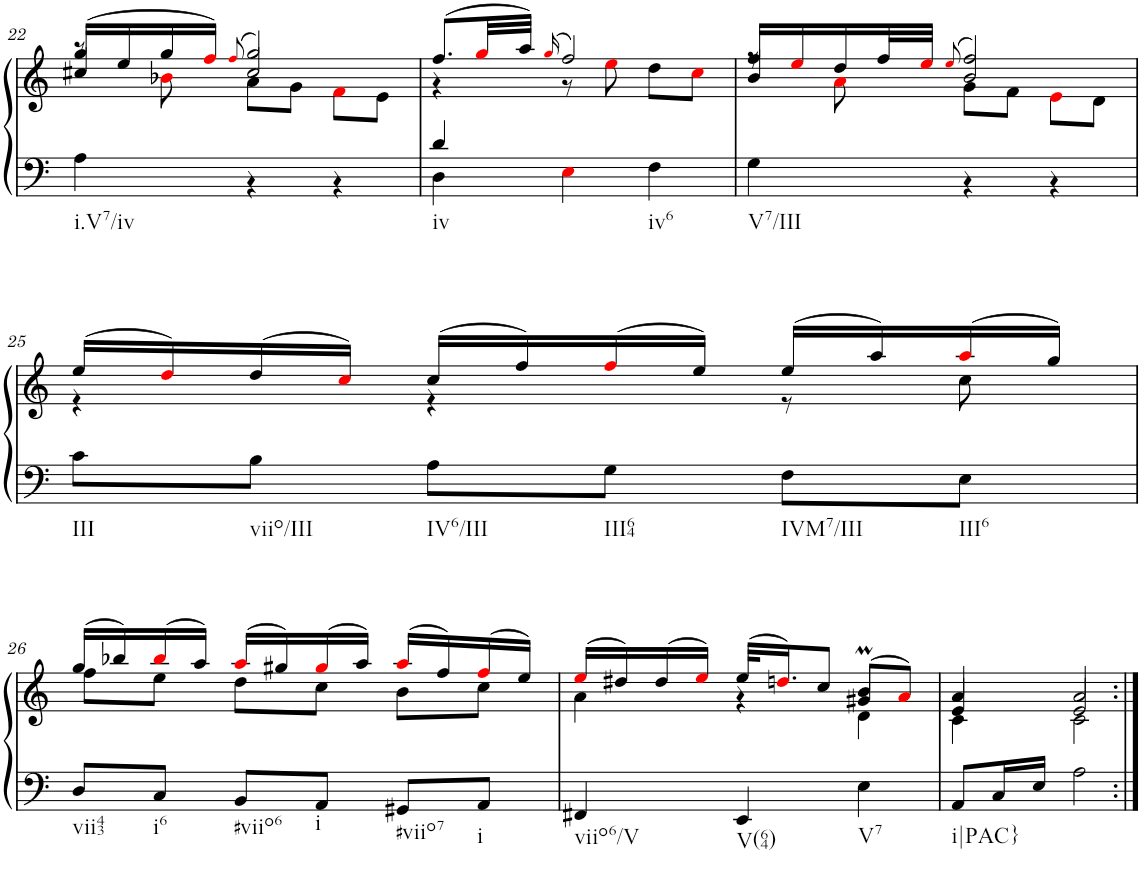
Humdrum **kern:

**kern	**kern
*part1	*part1
*staff2	*staff1
*I"Klavier linke Hand	*
!!LO:PB:g=z
*clefF4	*clefG2
*k[]	*k[]
*M3/4	*M3/4
=22	=22
*^	*^
*	*	*	*^
!LO:TX:b:t=i.V7/iv	!	!	!	!
2.ryy	4A\	(16gg/LL	8r	4cc#X/
.	.	16ee/	.	.
.	.	16gg/	8b-Xi\	.
.	.	16ffi/JJ)	.	.
.	.	(8qffi/	.	.
.	4r	2gg/)	8a\L	2cc#/
.	.	.	8g\J	.
.	4r	.	8fi\L	.
.	.	.	8e\J	.
*	*	*	*v	*v
=23	=23	=23	=23
!LO:TX:b:t=iv	!	!	!
4d/	4D\	(8.ff/L	4r
.	.	32ggi/LL	.
.	.	32aa/JJJ)	.
.	.	(16qggi/	.
4ryy	4Ei\	2ff/)	8r
.	.	.	8eei\
!LO:TX:b:t=iv6	!	!	!
4ryy	4F\	.	8dd\L
.	.	.	8cci\J
=24	=24	=24	=24
*	*	*	*^
!LO:TX:b:t=V7/III	!	!	!	!
2.ryy	4G\	16ff/LL	8r	4b/
.	.	16eei/	.	.
.	.	16dd/	8ai\	.
.	.	32ff/L	.	.
.	.	32eei/JJJ	.	.
.	.	(8qeei/	.	.
.	4r	2ff/)	8g\L	2b/
.	.	.	8f\J	.
.	4r	.	8ei\L	.
.	.	.	8d\J	.
*	*	*	*v	*v
!!LO:LB:g=z
=25	=25	=25	=25
!LO:TX:b:t=III	!	!	!
!LO:TX:b:t=viio/III	!	!	!
!LO:TX:b:t=IV6/III	!	!	!
!LO:TX:b:t=III64	!	!	!
!LO:TX:b:t=IVM7/III	!	!	!
!LO:TX:b:t=III6	!	!	!
2.ryy	8c\L	(16ee/LL	4r
.	.	16ddi/)	.
.	8B\J	(16dd/	.
.	.	16cci/JJ)	.
.	8A\L	(16cc/LL	4r
.	.	16ff/)	.
.	8G\J	(16ffi/	.
.	.	16ee/JJ)	.
.	8F\L	(16ee/LL	8r
.	.	16aa/)	.
.	8E\J	(16aai/	8cc\
.	.	16gg/JJ)	.
*v	*v	*	*
!!LO:LB:g=z	!!
=26	=26	=26
!LO:TX:b:t=vii43	!	!
8D/L	(16gg/LL	8ff\L
.	16bb-X/)	.
!LO:TX:b:t=i6	!	!
8C/J	(16bb-i/	8ee\J
.	16aa/JJ)	.
!LO:TX:b:t=#viio6	!	!
8BB/L	(16aai/LL	8dd\L
.	16gg#X/)	.
!LO:TX:b:t=i	!	!
8AA/J	(16gg#i/	8cc\J
.	16aa/JJ)	.
!LO:TX:b:t=#viio7	!	!
8GG#X/L	(16aai/LL	8b\L
.	16ff/)	.
!LO:TX:b:t=i	!	!
8AA/J	(16ffi/	8cc\J
.	16ee/JJ)	.
=27	=27	=27
*	*	*^
!LO:TX:b:t=viio6/V	!	!	!
4FF#X/	(16eei/LL	4a\	2ryy
.	16dd#X/)	.	.
.	(16dd#/	.	.
.	16eei/JJ)	.	.
!LO:TX:b:t=V(64)	!	!	!
4EE/	(32ee/KLL	4r	.
.	16.ddni/J)	.	.
.	8cc/J	.	.
!LO:TX:b:t=V7	!	!	!
4E\	(8bm/L	4d\	4g#X/
.	8ai/J)	.	.
=28	=28	=28	=28
!LO:TX:b:t=i|PAC}	!	!	!
8AA/L	4a/	4c\	4e/
16C/L	.	.	.
16E/JJ	.	.	.
2A\	2a/	2c\	2e/
*	*v	*v	*v
=:|!	=:|!
*-	*-
